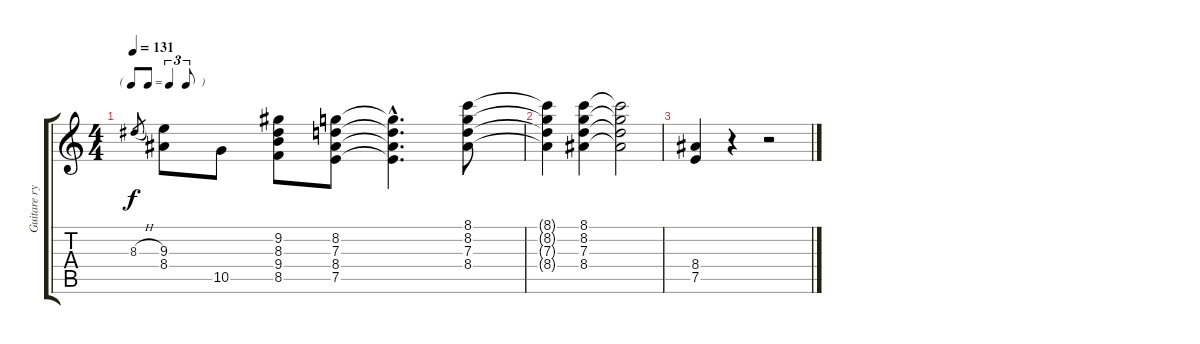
\track ("Guitare rythmique" "Guitare ry") {instrument electricguitarclean}
\staff {score tabs}
\tuning (E4 B3 G3 D3 A2 E2) {hide}
\ts (4 4)
\tf triplet8th
\tempo 131
\clef g2
\ks c
8.3{h}.8{gr dy f} (9.3 8.4).8 10.5.8 (9.2 8.3 9.4 8.5).8 (8.2 7.3 8.4 7.5).8 (8.2{hac t} 7.3{hac t} 8.4{hac t} 7.5{hac t}).4{d} (8.1 8.2 7.3 8.4).8 |
(8.1{t} 8.2{t} 7.3{t} 8.4{t}).4 (8.1 8.2 7.3 8.4).4 (8.1{t} 8.2{t} 7.3{t} 8.4{t}).2 |
(8.4 7.5).4 r.4 r.2
